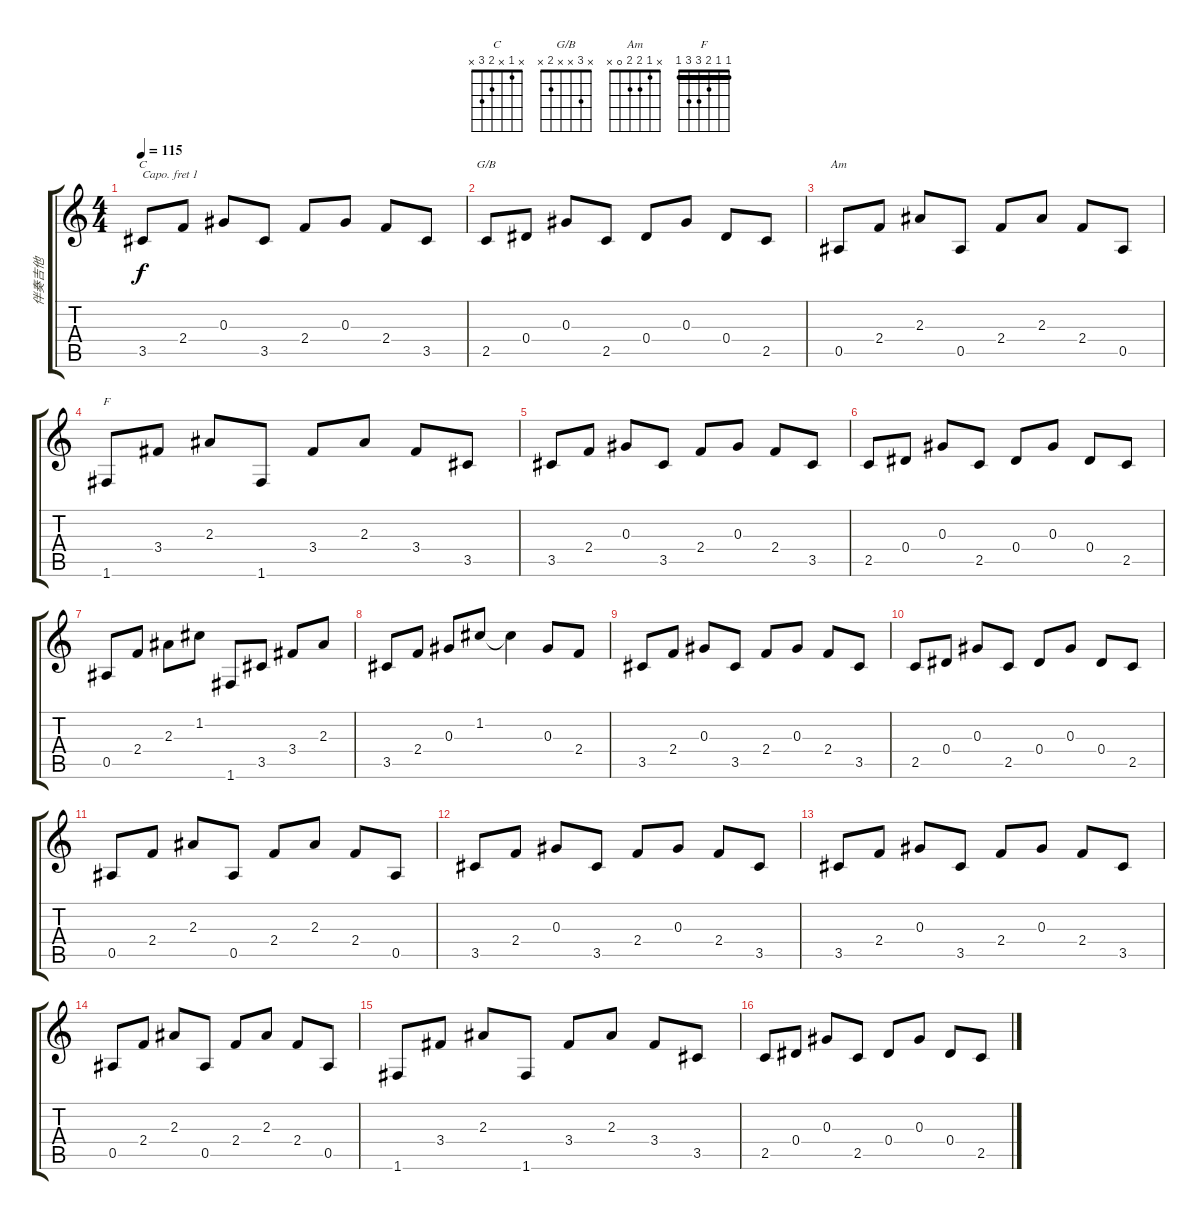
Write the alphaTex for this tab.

\track ("伴奏吉他" "伴奏吉他") {instrument acousticguitarsteel}
\staff {score tabs}
\capo 1
\tuning (E4 B3 G3 D3 A2 E2) {hide}
\chord ("C" x 1 x 2 3 x)
\chord ("G/B" x 3 x x 2 x)
\chord ("Am" x 1 2 2 0 x)
\chord ("F" 1 1 2 3 3 1) {barre 1}
\ts (4 4)
\tempo 115
\clef g2
\ks c
3.5.8{ch "C" dy f} 2.4.8 0.3.8 3.5.8 2.4.8 0.3.8 2.4.8 3.5.8 |
2.5.8{ch "G/B"} 0.4.8 0.3.8 2.5.8 0.4.8 0.3.8 0.4.8 2.5.8 |
0.5.8{ch "Am"} 2.4.8 2.3.8 0.5.8 2.4.8 2.3.8 2.4.8 0.5.8 |
1.6.8{ch "F"} 3.4.8 2.3.8 1.6.8 3.4.8 2.3.8 3.4.8 3.5.8 |
3.5.8 2.4.8 0.3.8 3.5.8 2.4.8 0.3.8 2.4.8 3.5.8 |
2.5.8 0.4.8 0.3.8 2.5.8 0.4.8 0.3.8 0.4.8 2.5.8 |
0.5.8 2.4.8 2.3.8 1.2.8 1.6.8 3.5.8 3.4.8 2.3.8 |
3.5.8 2.4.8 0.3.8 1.2.8 1.2{t}.4 0.3.8 2.4.8 |
3.5.8 2.4.8 0.3.8 3.5.8 2.4.8 0.3.8 2.4.8 3.5.8 |
2.5.8 0.4.8 0.3.8 2.5.8 0.4.8 0.3.8 0.4.8 2.5.8 |
0.5.8 2.4.8 2.3.8 0.5.8 2.4.8 2.3.8 2.4.8 0.5.8 |
3.5.8 2.4.8 0.3.8 3.5.8 2.4.8 0.3.8 2.4.8 3.5.8 |
3.5.8 2.4.8 0.3.8 3.5.8 2.4.8 0.3.8 2.4.8 3.5.8 |
0.5.8 2.4.8 2.3.8 0.5.8 2.4.8 2.3.8 2.4.8 0.5.8 |
1.6.8 3.4.8 2.3.8 1.6.8 3.4.8 2.3.8 3.4.8 3.5.8 |
2.5.8 0.4.8 0.3.8 2.5.8 0.4.8 0.3.8 0.4.8 2.5.8
